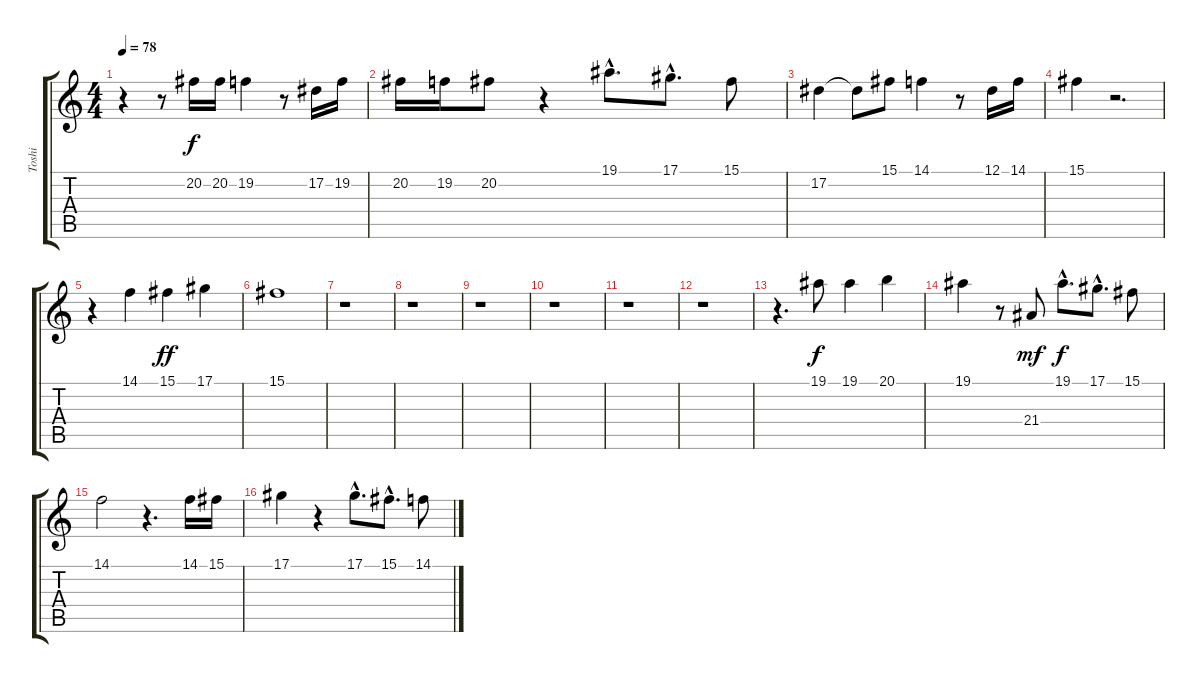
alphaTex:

\track ("Toshi" "Toshi") {instrument tenorsax}
\staff {score tabs}
\tuning (Eb4 Bb3 Gb3 Db3 Ab2 Eb2) {hide}
\ts (4 4)
\tempo 78
\clef g2
\ks c
r.4{dy f} r.8 20.2.16 20.2.16 19.2.4 r.8 17.2.16 19.2.16 |
20.2.16 19.2.16 20.2.8 r.4 19.1{hac}.8{d} 17.1{hac}.8{d} 15.1.8 |
17.2.4 17.2{t}.8 15.1.8 14.1.4 r.8 12.1.16 14.1.16 |
15.1.4 r.2{d} |
r.4 14.1.4 15.1.4{dy ff} 17.1.4 |
15.1.1 |
r.1 |
r.1 |
r.1 |
r.1 |
r.1 |
r.1 |
r.4{d} 19.1.8{dy f} 19.1.4 20.1.4 |
19.1.4 r.8 21.4.8{dy mf} 19.1{hac}.8{d dy f} 17.1{hac}.8{d} 15.1.8 |
14.1.2 r.4{d} 14.1.16 15.1.16 |
17.1.4 r.4 17.1{hac}.8{d} 15.1{hac}.8{d} 14.1.8
